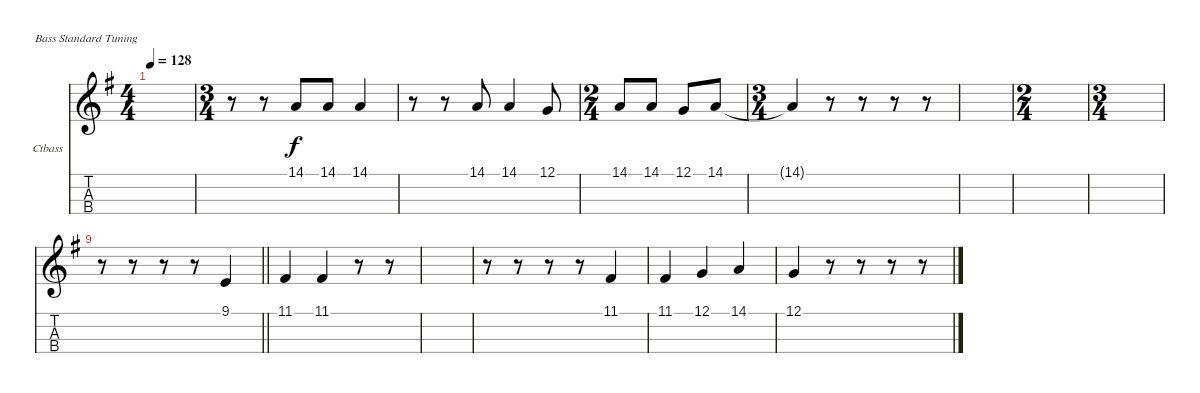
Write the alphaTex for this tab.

\bracketExtendMode nobrackets
\firstSystemTrackNameOrientation horizontal
\otherSystemsTrackNameOrientation horizontal
\defaultBarNumberDisplay FirstOfSystem
\track ("Contrabass" "Ctbass") {instrument contrabass}
\staff {score tabs}
\tuning (G2 D2 A1 E1)
\ts (4 4)
\tempo 128
\clef g2
\ks g
|
\ts (3 4)
r.8 r.8 14.1.8 14.1.8 14.1.4 |
r.8 r.8 14.1.8 14.1.4 12.1.8 |
\ts (2 4)
14.1.8 14.1.8 12.1.8 14.1.8 |
\ts (3 4)
14.1{t}.4 r.8 r.8 r.8 r.8 |
|
\ts (2 4)
|
\ts (3 4)
|
\barLineRight lightlight
r.8 r.8 r.8 r.8 9.1.4 |
11.1.4 11.1.4 r.8 r.8 |
|
r.8 r.8 r.8 r.8 11.1.4 |
11.1.4 12.1.4 14.1.4 |
12.1.4 r.8 r.8 r.8 r.8
